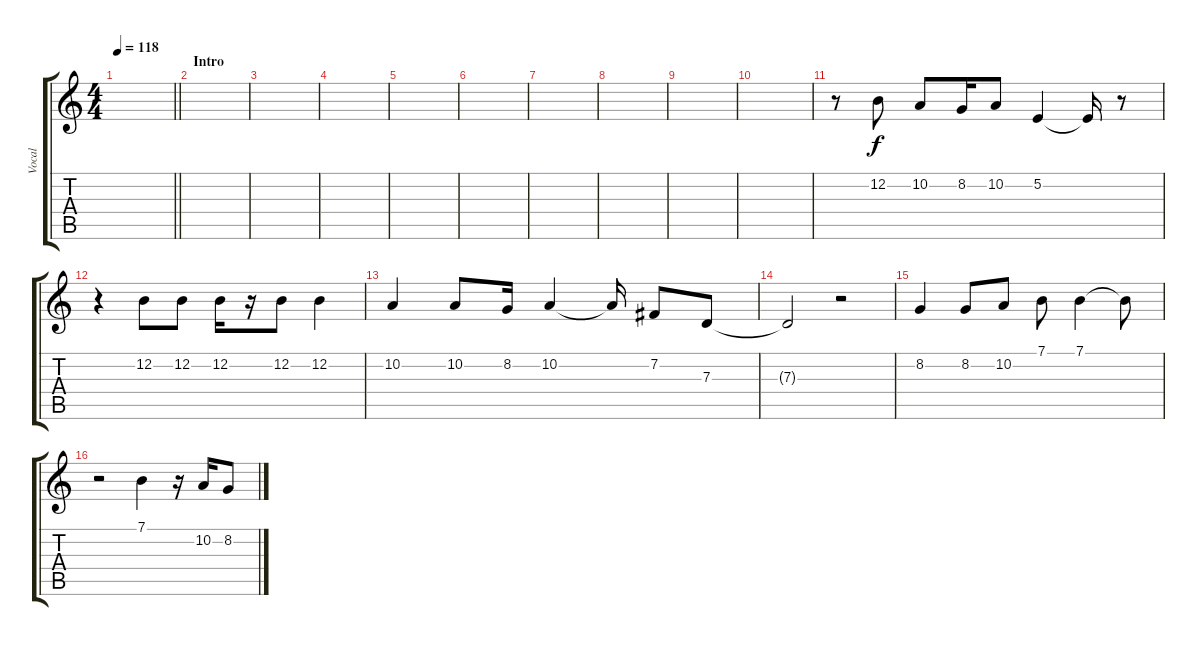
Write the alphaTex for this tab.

\track ("Vocal" "Vocal") {instrument fx8scifi}
\staff {score tabs}
\tuning (E4 B3 G3 D3 A2 E2) {hide}
\ts (4 4)
\tempo 118
\clef g2
\barLineRight lightlight
\ks c
|
\section ("" "Intro")
|
|
|
|
|
|
|
|
|
r.8 12.2.8 10.2.8 8.2.16 10.2.8 5.2.4 5.2{t}.16 r.8 |
r.4 12.2.8 12.2.8 12.2.16 r.16 12.2.8 12.2.4 |
10.2.4 10.2.8 8.2.16 10.2.4 10.2{t}.16 7.2.8 7.3.8 |
7.3{t}.2 r.2 |
8.2.4 8.2.8 10.2.8 7.1.8 7.1.4 7.1{t}.8 |
r.2 7.1.4 r.16 10.2.16 8.2.8
